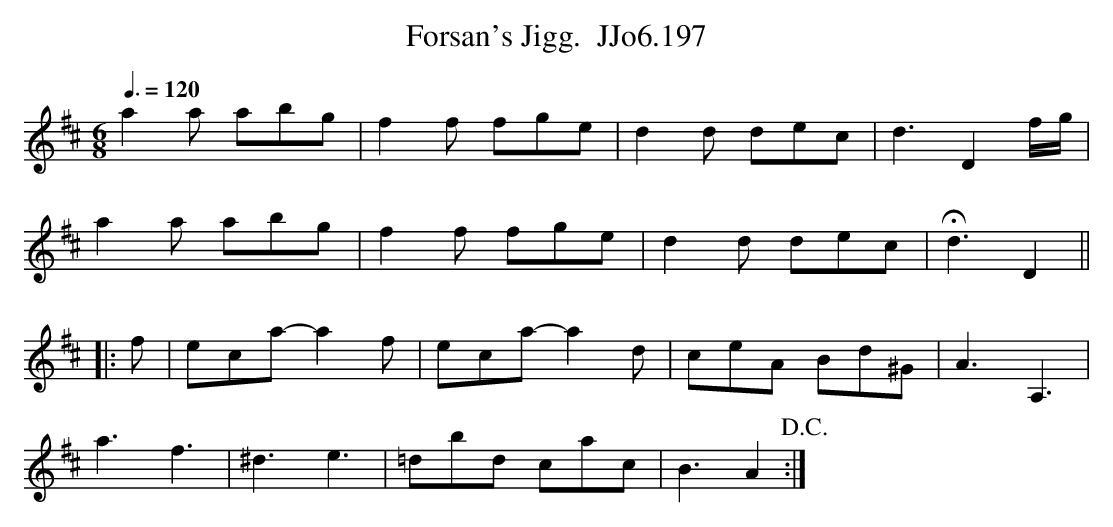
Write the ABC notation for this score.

X:1
T:Forsan's Jigg.  JJo6.197
M:6/8
L:1/8
Q:3/8=120
K:D
a2a abg|f2f fge|d2d dec|d3 D2 f/g/|
a2a abg|f2f fge|d2d dec|!fermata!d3 D2 ||
|: f|eca- a2f|eca- a2d|ceA Bd^G|A3A,3|
a3 f3|^d3 e3|=dbd cac|B3 A2 !D.C.!:|
